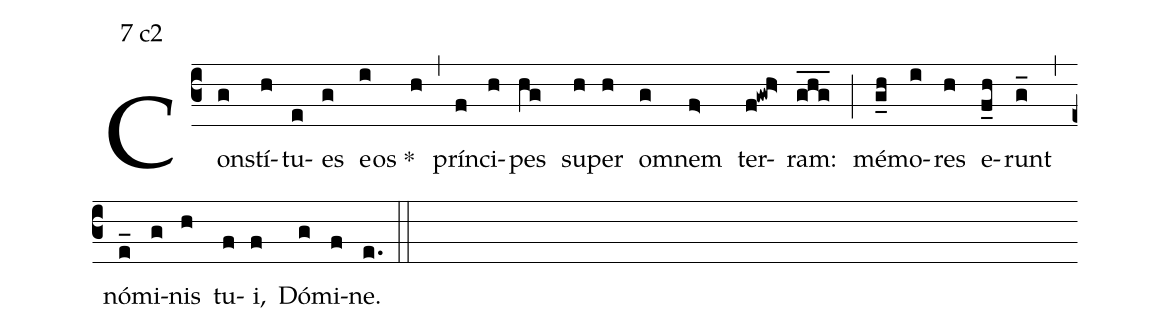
mode:7 c2;
%%
(c3) Con(g)stí(h)tu(e)es(g) e(i)os *()(h) (,) prín(f)ci(h)pes(hg) su(h)per(h) o(g)mnem(f>) ter(f!gwh>)ram:(ghg___) (;) mé(g_h)mo(i)res(h) e(f_h)runt(g_) (,) nó(e_)mi(g)nis(h) tu(f)i,(f) Dó(g)mi(f)ne.(e.) (::)
